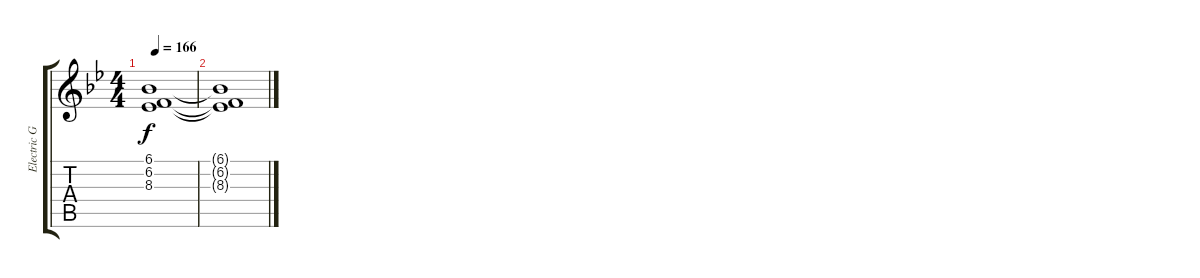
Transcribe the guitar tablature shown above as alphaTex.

\track ("Electric Guitar" "Electric G") {instrument lead7fifths}
\staff {score tabs}
\tuning (E4 B3 G3 D3 A2 E2) {hide}
\ts (4 4)
\tempo 166
\clef g2
\ks gminor
(6.1{t} 6.2{t} 8.3{t}).1{dy f} |
(6.1{t} 6.2{t} 8.3{t}).1
